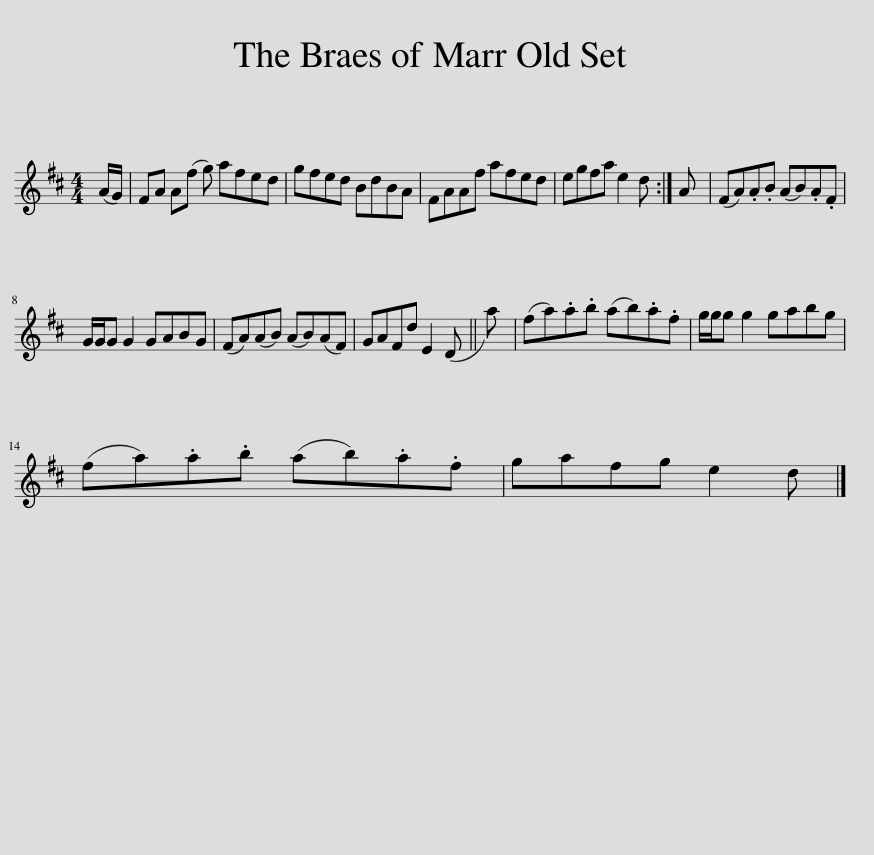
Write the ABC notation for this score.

X:1
L:1/8
M:4/4
I:linebreak $
K:D
V:1 treble
V:1
 (A/G/) | FA A(f g) afed | gfed BdBA | FAAf afed | egfa e2 d :| %5
 A | (FA).A.B (AB).A.F |$ G/G/G G2 GABG | (FA)(AB) (AB)(AF) | GAFd E2 (D || %10
 a) | (fa).a.b (ab).a.f | g/g/g g2 gabg |$ (fa).a.b (ab).a.f | gafg e2 d |] %15
